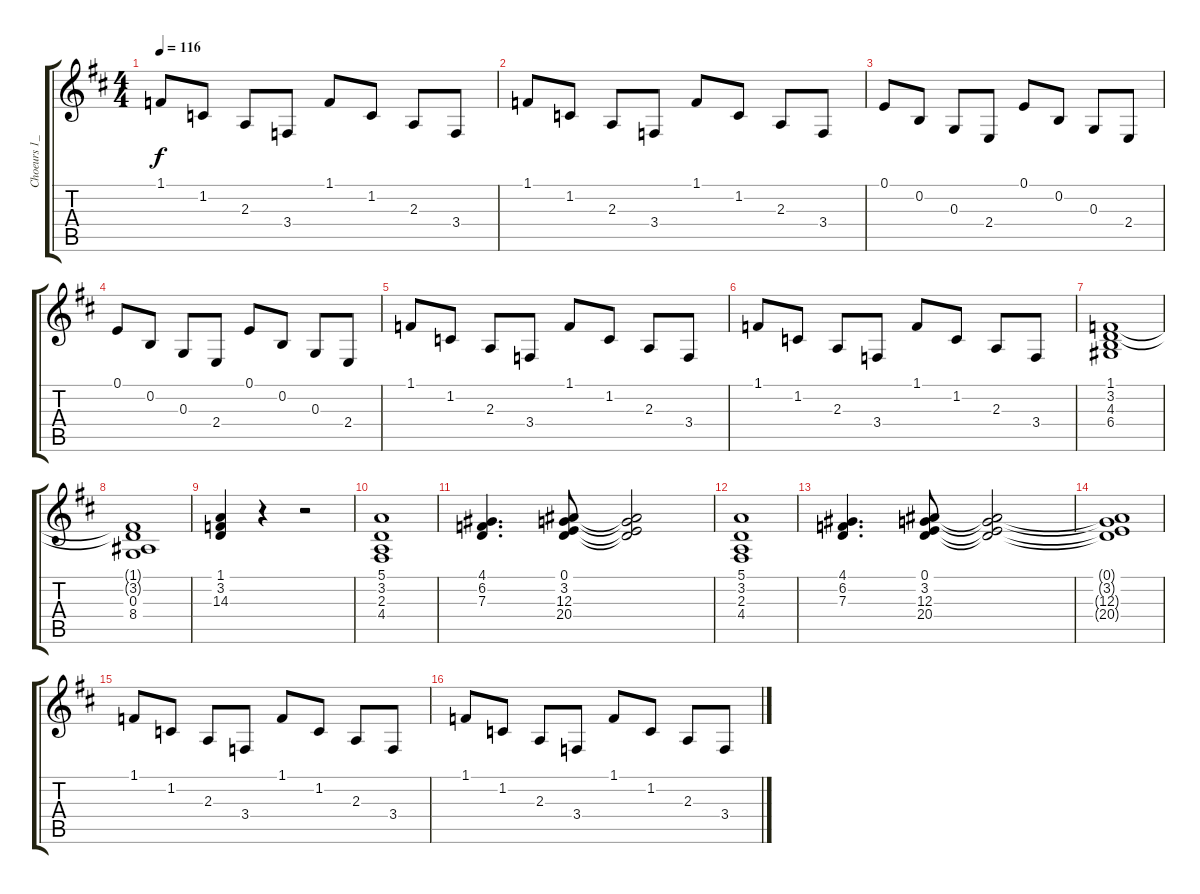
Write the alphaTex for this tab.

\track ("Choeurs 1_1" "Choeurs 1_") {instrument pad4choir}
\staff {score tabs}
\tuning (E4 B3 G3 D3 A2 E2) {hide}
\ts (4 4)
\tempo 116
\clef g2
\ks d
1.1.8{dy f} 1.2.8 2.3.8 3.4.8 1.1.8 1.2.8 2.3.8 3.4.8 |
1.1.8 1.2.8 2.3.8 3.4.8 1.1.8 1.2.8 2.3.8 3.4.8 |
0.1.8 0.2.8 0.3.8 2.4.8 0.1.8 0.2.8 0.3.8 2.4.8 |
0.1.8 0.2.8 0.3.8 2.4.8 0.1.8 0.2.8 0.3.8 2.4.8 |
1.1.8 1.2.8 2.3.8 3.4.8 1.1.8 1.2.8 2.3.8 3.4.8 |
1.1.8 1.2.8 2.3.8 3.4.8 1.1.8 1.2.8 2.3.8 3.4.8 |
(1.1 3.2 4.3 6.4).1 |
(1.1{t} 3.2{t} 0.3 8.4).1 |
(1.1 3.2 14.3).4 r.4 r.2 |
(5.1 3.2 2.3 4.4).1 |
(4.1 6.2 7.3).4{d} (0.1 3.2 12.3 20.4).8 (0.1{t} 3.2{t} 12.3{t} 20.4{t}).2 |
(5.1 3.2 2.3 4.4).1 |
(4.1 6.2 7.3).4{d} (0.1 3.2 12.3 20.4).8 (0.1{t} 3.2{t} 12.3{t} 20.4{t}).2 |
(0.1{t} 3.2{t} 12.3{t} 20.4{t}).1 |
1.1.8 1.2.8 2.3.8 3.4.8 1.1.8 1.2.8 2.3.8 3.4.8 |
1.1.8 1.2.8 2.3.8 3.4.8 1.1.8 1.2.8 2.3.8 3.4.8
